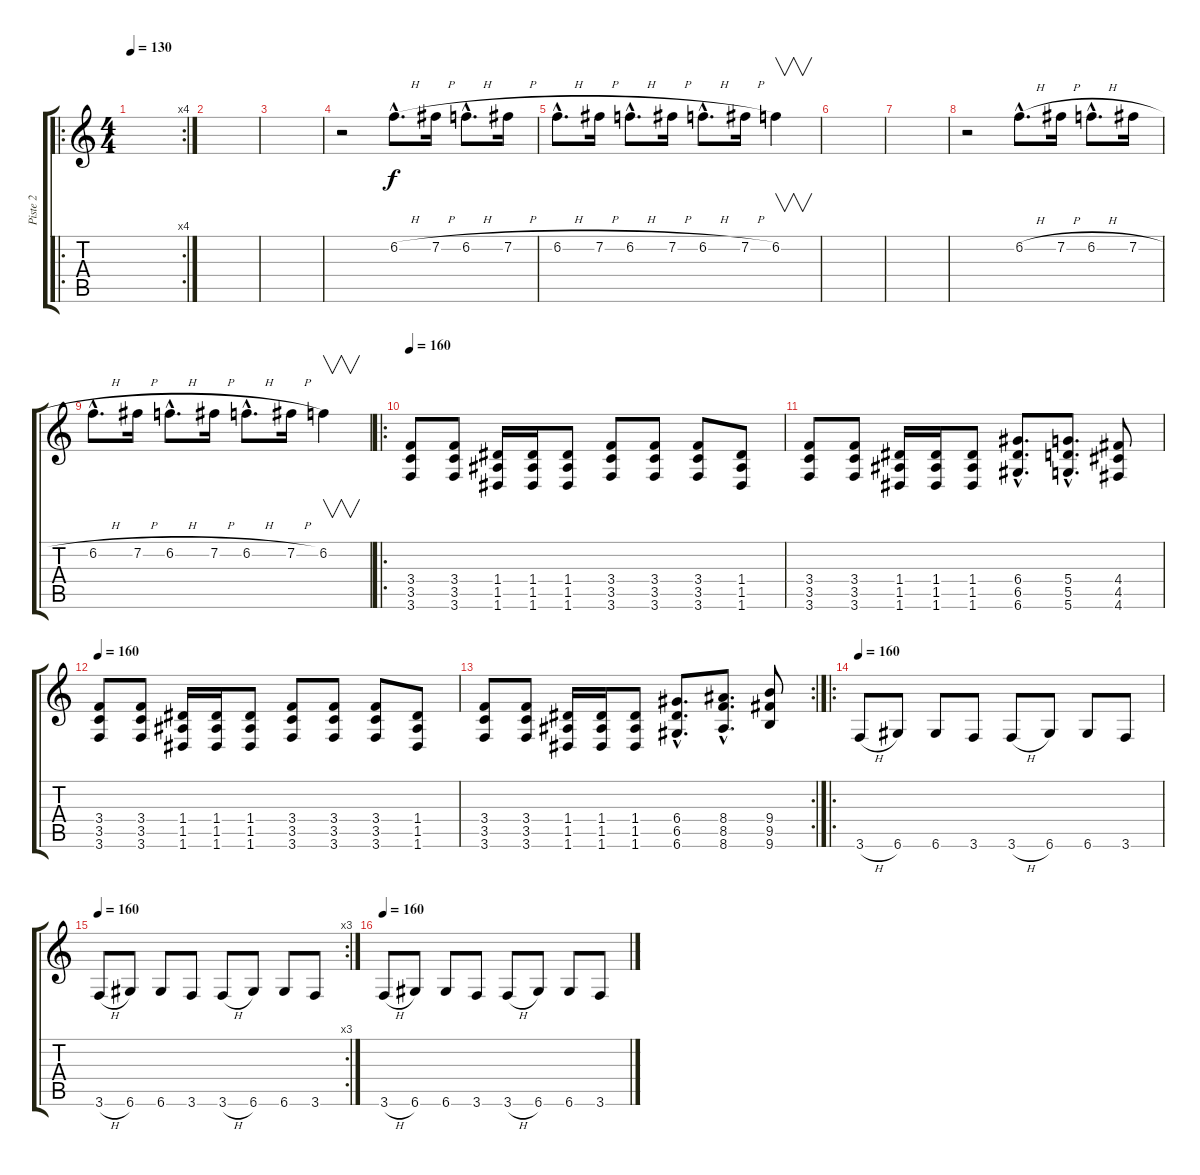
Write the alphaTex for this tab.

\track ("Piste 2" "Piste 2") {instrument overdrivenguitar}
\staff {score tabs}
\tuning (E4 B3 G3 D3 A2 D2) {hide}
\ro
\rc 4
\ts (4 4)
\tempo 130
\clef g2
\ks c
|
|
|
r.2 6.2{h hac}.8{d volume 5 instrument overdrivenguitar} 7.2{h}.16 6.2{h hac}.8{d} 7.2{h}.16 |
6.2{h hac}.8{d} 7.2{h}.16 6.2{h hac}.8{d} 7.2{h}.16 6.2{h hac}.8{d} 7.2{h}.16 6.2.4{v} |
|
|
r.2 6.2{h hac}.8{d volume 5 instrument overdrivenguitar} 7.2{h}.16 6.2{h hac}.8{d} 7.2{h}.16 |
6.2{h hac}.8{d} 7.2{h}.16 6.2{h hac}.8{d} 7.2{h}.16 6.2{h hac}.8{d} 7.2{h}.16 6.2.4{v} |
\ro
\tempo 160
(3.4 3.5 3.6).8{instrument electricguitarmuted} (3.4 3.5 3.6).8{volume 13 instrument distortionguitar} (1.4 1.5 1.6).16 (1.4 1.5 1.6).16 (1.4 1.5 1.6).8 (3.4 3.5 3.6).8{instrument electricguitarmuted} (3.4 3.5 3.6).8 (3.4 3.5 3.6).8{instrument distortionguitar} (1.4 1.5 1.6).8 |
(3.4 3.5 3.6).8 (3.4 3.5 3.6).8{instrument distortionguitar} (1.4 1.5 1.6).16 (1.4 1.5 1.6).16 (1.4 1.5 1.6).8 (6.4{hac} 6.5{hac} 6.6{hac}).8{d} (5.4{hac} 5.5{hac} 5.6{hac}).8{d} (4.4 4.5 4.6).8 |
\tempo 160
(3.4 3.5 3.6).8{instrument electricguitarmuted} (3.4 3.5 3.6).8{instrument distortionguitar} (1.4 1.5 1.6).16 (1.4 1.5 1.6).16 (1.4 1.5 1.6).8 (3.4 3.5 3.6).8{instrument electricguitarmuted} (3.4 3.5 3.6).8 (3.4 3.5 3.6).8{instrument distortionguitar} (1.4 1.5 1.6).8 |
\rc 2
(3.4 3.5 3.6).8 (3.4 3.5 3.6).8{instrument distortionguitar} (1.4 1.5 1.6).16 (1.4 1.5 1.6).16 (1.4 1.5 1.6).8 (6.4{hac} 6.5{hac} 6.6{hac}).8{d} (8.4{hac} 8.5{hac} 8.6{hac}).8{d} (9.4 9.5 9.6).8 |
\ro
\tempo 160
3.6{h}.8 6.6.8 6.6.8 3.6.8 3.6{h}.8 6.6.8 6.6.8 3.6.8 |
\rc 3
\tempo 160
3.6{h}.8 6.6.8 6.6.8 3.6.8 3.6{h}.8 6.6.8 6.6.8 3.6.8 |
\tempo 160
3.6{h}.8 6.6.8 6.6.8 3.6.8 3.6{h}.8 6.6.8 6.6.8 3.6.8
